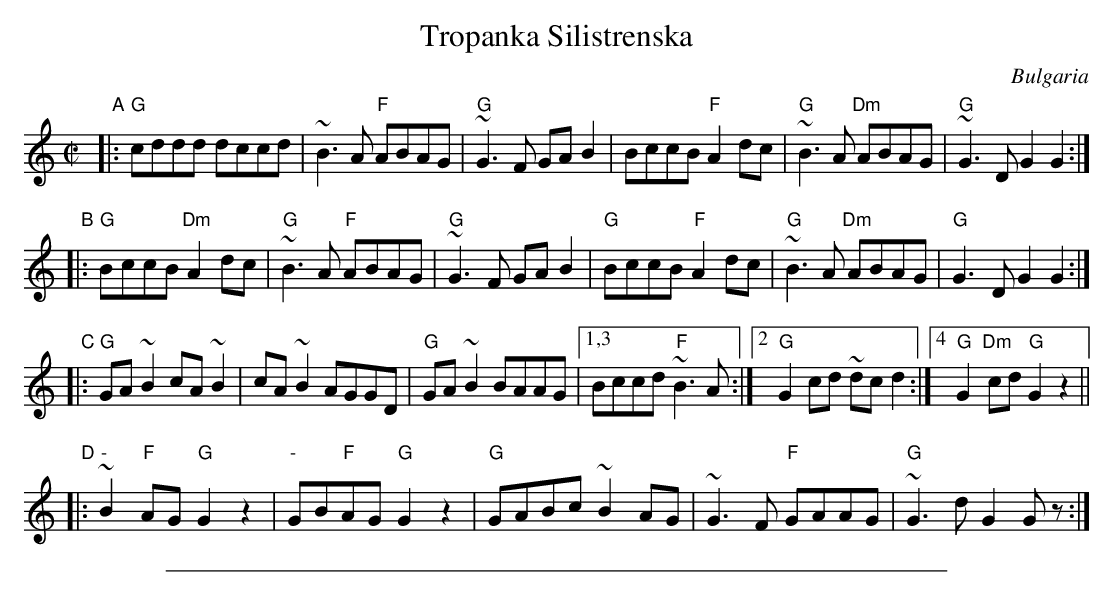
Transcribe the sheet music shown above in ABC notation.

X:1
T: Tropanka Silistrenska
O: Bulgaria
M: C|
L: 1/8
K: Gmix
"A"\
|: "G"cddd dccd | ~B3A "F"ABAG \
| "G"~G3F GAB2 | BccB "F"A2dc \
|  "G"~B3A "Dm"ABAG | "G"~G3D G2G2 :|
"B"\
|: "G"BccB "Dm"A2dc | "G"~B3A "F"ABAG \
| "G"~G3F GAB2 | "G"BccB "F"A2dc \
| "G"~B3A "Dm"ABAG | "G"G3D G2G2 :|
"C"\
|: "G"GA~B2 cA~B2 | cA~B2 AGGD | "G"GA~B2 BAAG \
|1,3 Bccd "F"~B3A :|2 "G"G2cd ~dcd2 :|4 "G"G2"Dm"cd "G"G2z2 ||
"D"\
|: "-"~B2"F"AG "G"G2z2 | "-"GB"F"AG "G"G2 z2 \
| "G"GABc ~B2AG | ~G3F "F"GAAG | "G"~G3d G2Gz :|
